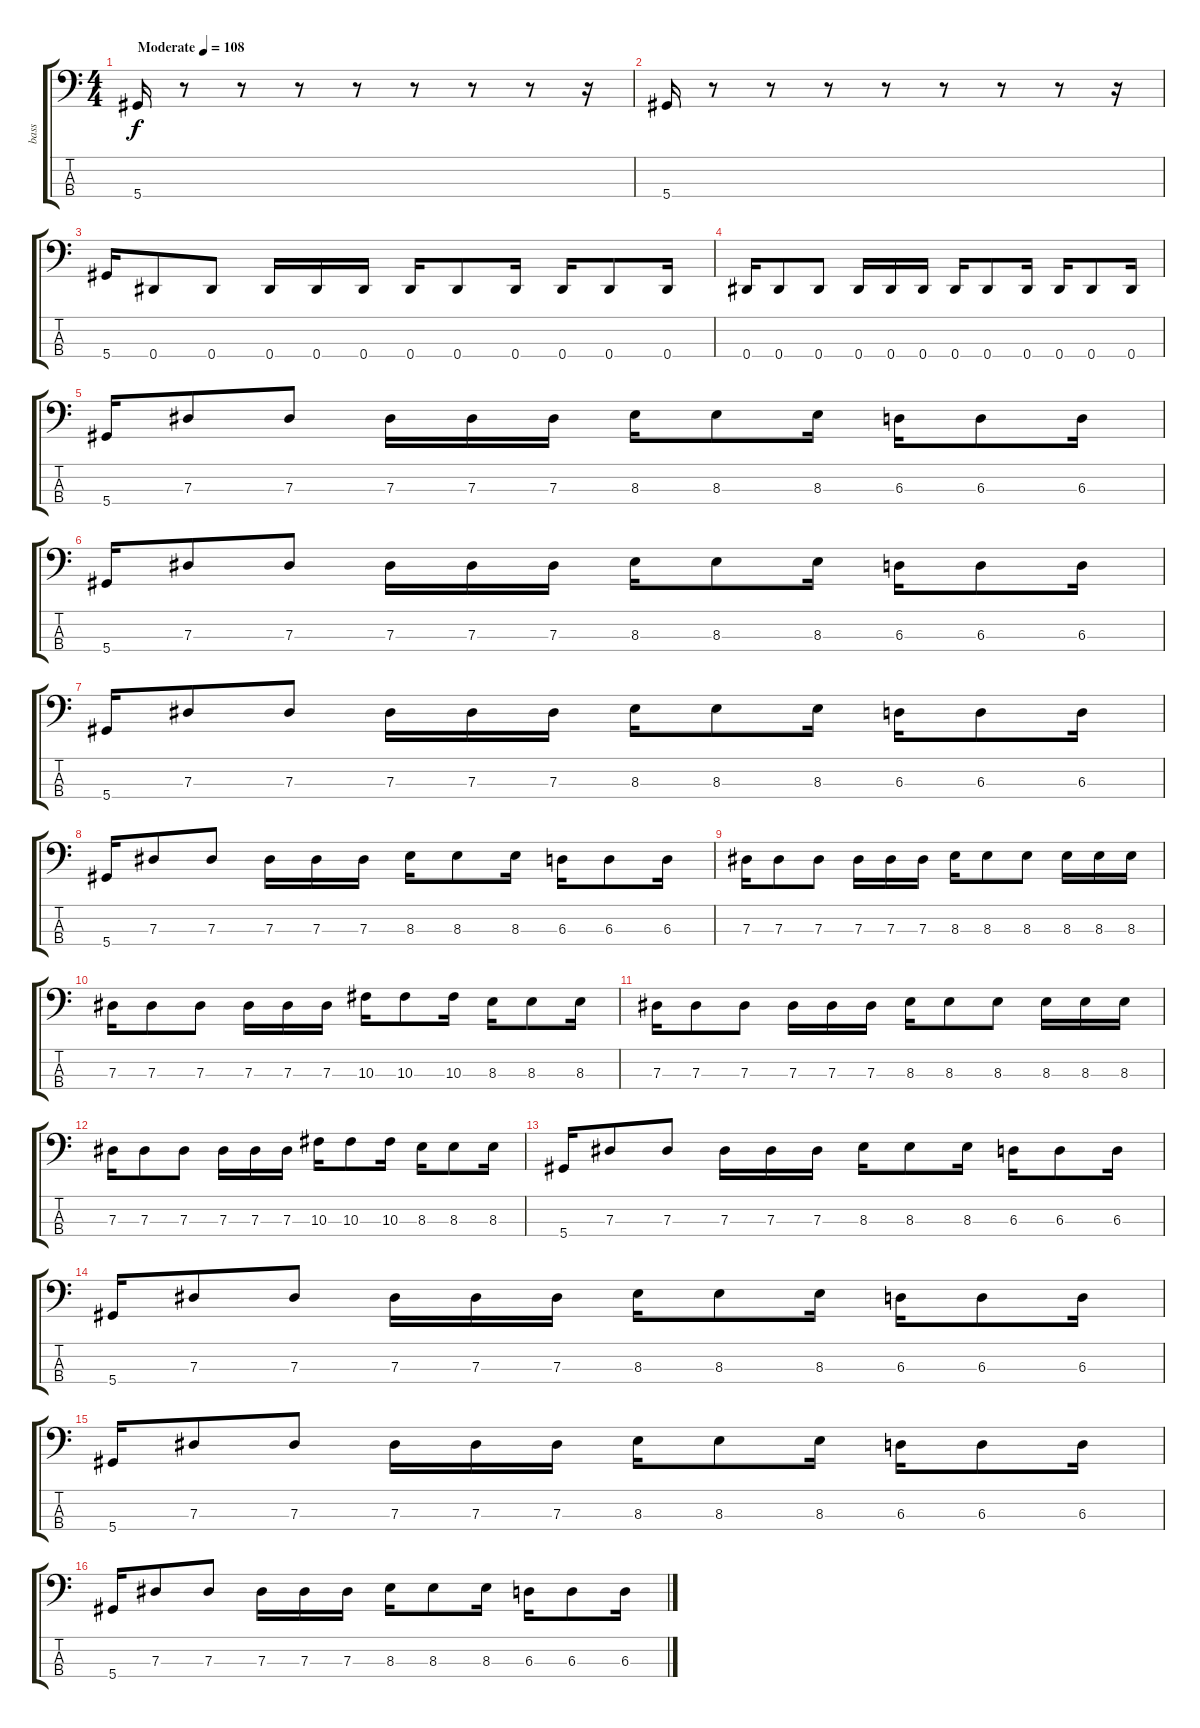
\track ("bass" "bass") {instrument electricbasspick}
\staff {score tabs}
\tuning (Gb2 Db2 Ab1 Eb1) {hide}
\ts (4 4)
\tempo (108 "Moderate")
\clef f4
\ks c
5.4.16{dy f instrument electricbasspick} r.8 r.8 r.8 r.8 r.8 r.8 r.8 r.16 |
5.4.16 r.8 r.8 r.8 r.8 r.8 r.8 r.8 r.16 |
5.4.16 0.4.8 0.4.8 0.4.16 0.4.16 0.4.16 0.4.16 0.4.8 0.4.16 0.4.16 0.4.8 0.4.16 |
0.4.16 0.4.8 0.4.8 0.4.16 0.4.16 0.4.16 0.4.16 0.4.8 0.4.16 0.4.16 0.4.8 0.4.16 |
5.4.16 7.3.8 7.3.8 7.3.16 7.3.16 7.3.16 8.3.16 8.3.8 8.3.16 6.3.16 6.3.8 6.3.16 |
5.4.16 7.3.8 7.3.8 7.3.16 7.3.16 7.3.16 8.3.16 8.3.8 8.3.16 6.3.16 6.3.8 6.3.16 |
5.4.16 7.3.8 7.3.8 7.3.16 7.3.16 7.3.16 8.3.16 8.3.8 8.3.16 6.3.16 6.3.8 6.3.16 |
5.4.16 7.3.8 7.3.8 7.3.16 7.3.16 7.3.16 8.3.16 8.3.8 8.3.16 6.3.16 6.3.8 6.3.16 |
7.3.16 7.3.8 7.3.8 7.3.16 7.3.16 7.3.16 8.3.16 8.3.8 8.3.8 8.3.16 8.3.16 8.3.16 |
7.3.16 7.3.8 7.3.8 7.3.16 7.3.16 7.3.16 10.3.16 10.3.8 10.3.16 8.3.16 8.3.8 8.3.16 |
7.3.16 7.3.8 7.3.8 7.3.16 7.3.16 7.3.16 8.3.16 8.3.8 8.3.8 8.3.16 8.3.16 8.3.16 |
7.3.16 7.3.8 7.3.8 7.3.16 7.3.16 7.3.16 10.3.16 10.3.8 10.3.16 8.3.16 8.3.8 8.3.16 |
5.4.16 7.3.8 7.3.8 7.3.16 7.3.16 7.3.16 8.3.16 8.3.8 8.3.16 6.3.16 6.3.8 6.3.16 |
5.4.16 7.3.8 7.3.8 7.3.16 7.3.16 7.3.16 8.3.16 8.3.8 8.3.16 6.3.16 6.3.8 6.3.16 |
5.4.16 7.3.8 7.3.8 7.3.16 7.3.16 7.3.16 8.3.16 8.3.8 8.3.16 6.3.16 6.3.8 6.3.16 |
5.4.16 7.3.8 7.3.8 7.3.16 7.3.16 7.3.16 8.3.16 8.3.8 8.3.16 6.3.16 6.3.8 6.3.16
